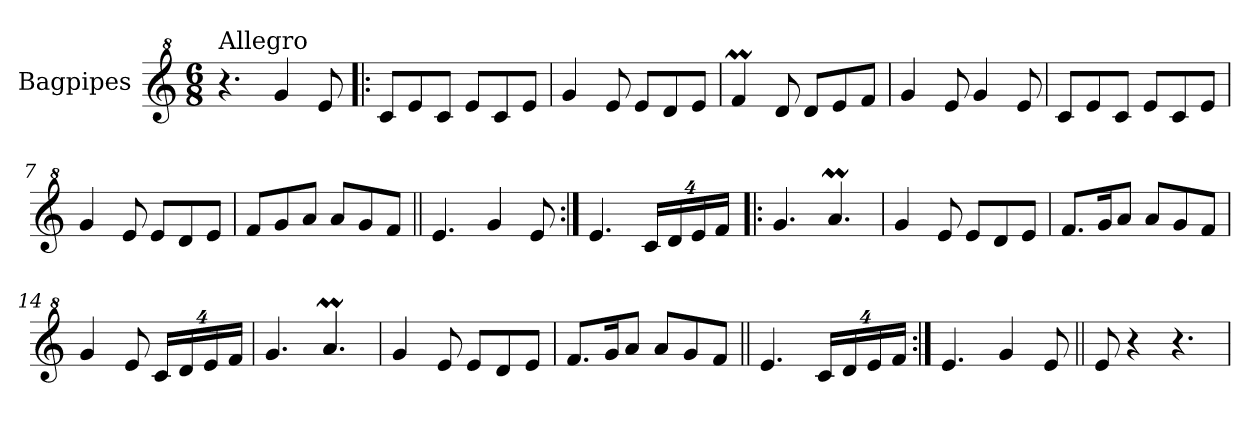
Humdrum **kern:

**kern
*part1
*staff1
*I"Bagpipes
*I'Bag
*clefG^2
*k[]
*C:
*M6/8
=1
!LO:TX:a:t=Allegro
4.r
4gg/
8ee/
=2!|:
8cc/L
8ee/
8cc/J
8ee/L
8cc/
8ee/J
=3
4gg/
8ee/
8ee/L
8dd/
8ee/J
=4
4ffM/
8dd/
8dd/L
8ee/
8ff/J
=5
4gg/
8ee/
4gg/
8ee/
=6
8cc/L
8ee/
8cc/J
8ee/L
8cc/
8ee/J
=7
4gg/
8ee/
8ee/L
8dd/
8ee/J
!!LO:LB:g=z
=8
8ff/L
8gg/
8aa/J
8aa/L
8gg/
8ff/J
=9||
4.ee/
4gg/
8ee/
=10:|!
4.ee/
*Xbrackettup
32%3cc/L
32%3dd/
32%3ee/
32%3ff/J
=11!|:
4.gg/
4.aaM/
=12
4gg/
8ee/
8ee/L
8dd/
8ee/J
=13
8.ff/L
16gg/K
8aa/J
8aa/L
8gg/
8ff/J
=14
4gg/
8ee/
32%3cc/L
32%3dd/
32%3ee/
32%3ff/J
=15
4.gg/
4.aaM/
!!LO:LB:g=z
=16
4gg/
8ee/
8ee/L
8dd/
8ee/J
=17
8.ff/L
16gg/K
8aa/J
8aa/L
8gg/
8ff/J
=18||
4.ee/
32%3cc/L
32%3dd/
32%3ee/
32%3ff/J
=19:|!
4.ee/
4gg/
8ee/
=20||
8ee/
4r
4.r
=
*-
